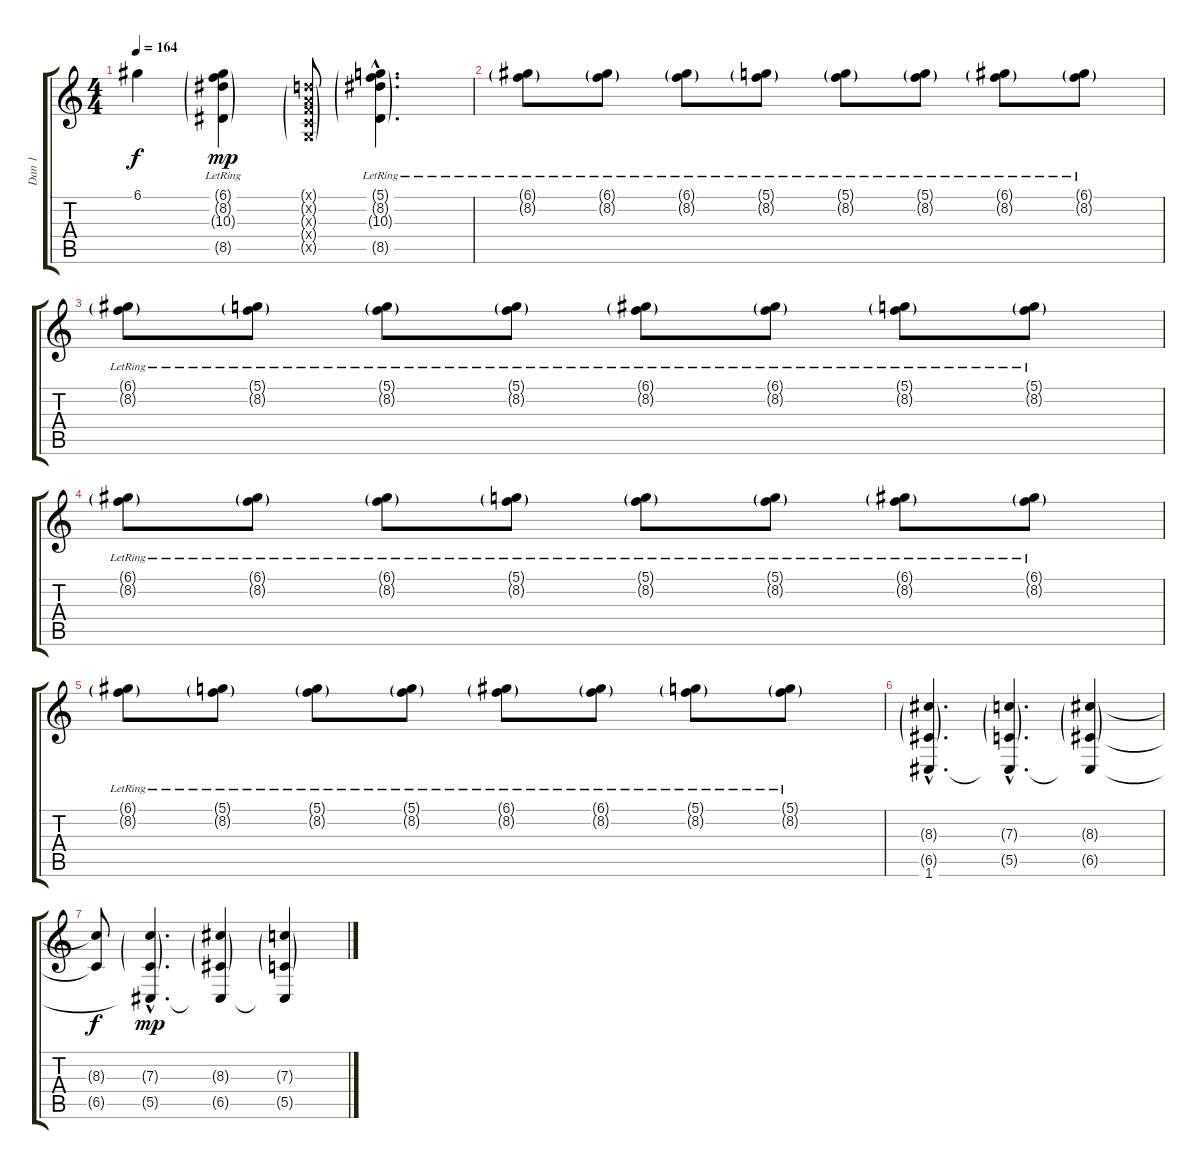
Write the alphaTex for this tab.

\track ("Dan 1" "Dan 1") {instrument distortionguitar}
\staff {score tabs}
\tuning (D4 A3 F3 C3 G2 C2) {hide}
\ts (4 4)
\tempo 164
\clef g2
\ks c
6.1{t}.4{dy f} (6.1{g lr} 8.2{g lr} 10.3{g} 8.5{g}).4{dy mp} (0.1{g x} 0.2{g x} 0.3{g x} 0.4{g x} 0.5{g x}).8 (5.1{g hac lr} 8.2{g hac lr} 10.3{g hac} 8.5{g hac}).4{d} |
(6.1{g lr} 8.2{g lr}).8 (6.1{g lr} 8.2{g lr}).8 (6.1{g lr} 8.2{g lr}).8 (5.1{g lr} 8.2{g lr}).8 (5.1{g lr} 8.2{g lr}).8 (5.1{g lr} 8.2{g lr}).8 (6.1{g lr} 8.2{g lr}).8 (6.1{g lr} 8.2{g lr}).8 |
(6.1{g lr} 8.2{g lr}).8 (5.1{g lr} 8.2{g lr}).8 (5.1{g lr} 8.2{g lr}).8 (5.1{g lr} 8.2{g lr}).8 (6.1{g lr} 8.2{g lr}).8 (6.1{g lr} 8.2{g lr}).8 (5.1{g lr} 8.2{g lr}).8 (5.1{g lr} 8.2{g lr}).8 |
(6.1{g lr} 8.2{g lr}).8 (6.1{g lr} 8.2{g lr}).8 (6.1{g lr} 8.2{g lr}).8 (5.1{g lr} 8.2{g lr}).8 (5.1{g lr} 8.2{g lr}).8 (5.1{g lr} 8.2{g lr}).8 (6.1{g lr} 8.2{g lr}).8 (6.1{g lr} 8.2{g lr}).8 |
(6.1{g lr} 8.2{g lr}).8 (5.1{g lr} 8.2{g lr}).8 (5.1{g lr} 8.2{g lr}).8 (5.1{g lr} 8.2{g lr}).8 (6.1{g lr} 8.2{g lr}).8 (6.1{g lr} 8.2{g lr}).8 (5.1{g lr} 8.2{g lr}).8 (5.1{g lr} 8.2{g lr}).8 |
(8.3{g hac} 6.5{g hac} 1.6{hac}).4{d} (7.3{g hac} 5.5{g hac} 1.6{hac t}).4{d} (8.3{g} 6.5{g} 1.6{t}).4 |
(8.3{t} 6.5{t}).8{dy f} (7.3{g hac} 5.5{g hac} 1.6{hac t}).4{d dy mp} (8.3{g} 6.5{g} 1.6{t}).4 (7.3{g} 5.5{g} 1.6{t}).4
